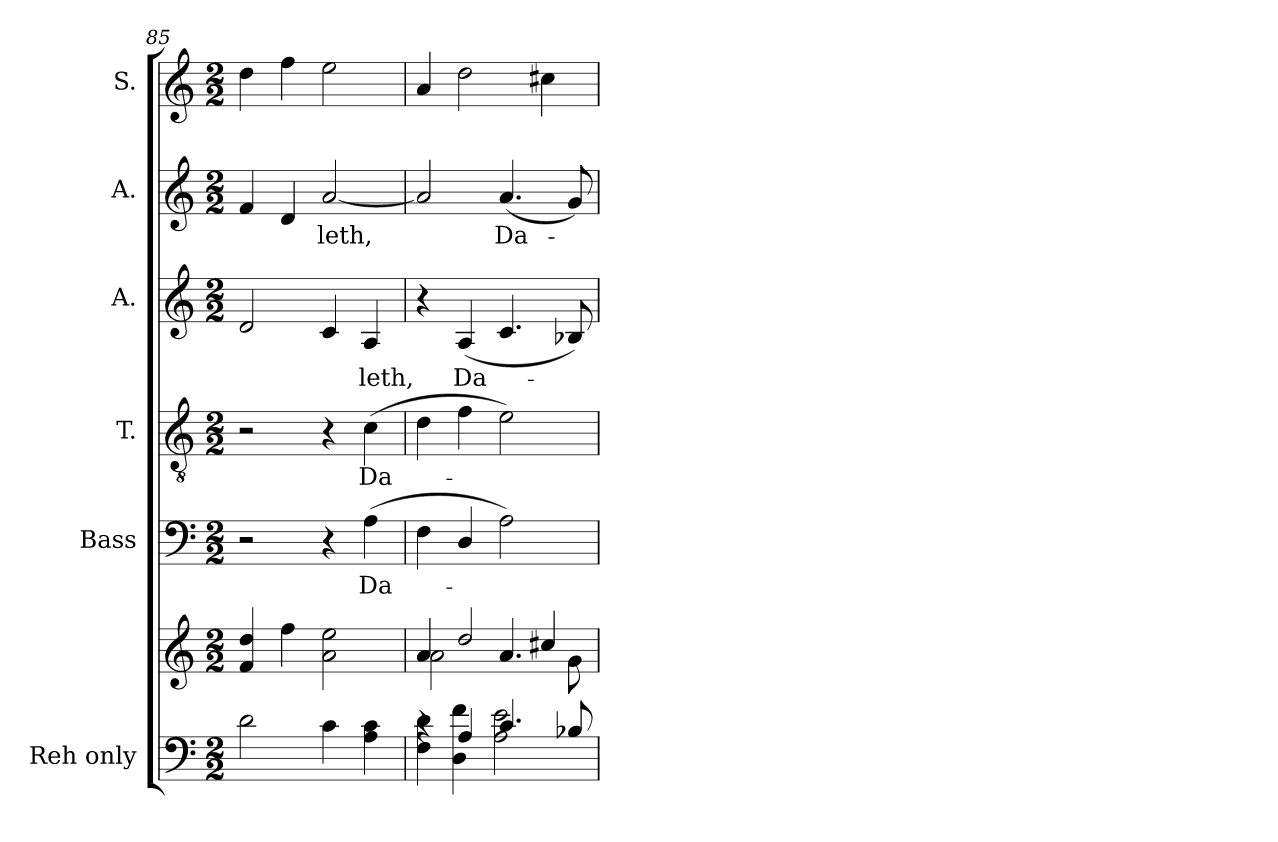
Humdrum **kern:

**kern	**kern	**kern	**text	**kern	**text	**kern	**text	**kern	**text	**kern
*part6	*part6	*part5	*part5	*part4	*part4	*part3	*part3	*part2	*part2	*part1
*staff7	*staff6	*staff5	*staff5	*staff4	*staff4	*staff3	*staff3	*staff2	*staff2	*staff1
*I"Reh only	*	*I"Bass	*	*I"T.	*	*I"A.	*	*I"A.	*	*I"S.
*	*	*I'B.	*	*	*	*	*	*	*	*
*clefF4	*clefG2	*clefF4	*	*clefGv2	*	*clefG2	*	*clefG2	*	*clefG2
*	*	*	*	*	*	*ITrd7c12	*	*ITrd7c12	*	*
*k[]	*k[]	*k[]	*	*k[]	*	*k[]	*	*k[]	*	*k[]
*C:	*C:	*C:	*	*C:	*	*C:	*	*C:	*	*C:
*M2/2	*M2/2	*M2/2	*	*M2/2	*	*M2/2	*	*M2/2	*	*M2/2
=85	=85	=85	=85	=85	=85	=85	=85	=85	=85	=85
2d\	4f/ 4dd/	2r	.	2r	.	2D/	.	4F/	.	4dd\
.	4ff\	.	.	.	.	.	.	4D/	.	4ff\
!	!	!	!	!	!	!	!	!	!LO:LY:b	!
4c\	2a\ 2ee\	4r	.	4r	.	4C/	.	[<2A/	-leth,	2ee\
!	!	!	!LO:LY:b	!	!LO:LY:b	!	!LO:LY:b	!	!	!
4A\ 4c\	.	(>4A\	Da-	(<4c\	Da-	4AA/	-leth,	.	.	.
=86	=86	=86	=86	=86	=86	=86	=86	=86	=86	=86
*^	*^	*	*	*	*	*	*	*	*	*
4rc	4F\ 4d\	4a/	2a\	4F\	.	4d\	.	4r	.	2A/]	.	4a/
!	!	!	!	!	!	!	!	!	!LO:LY:b	!	!	!
4A/	4D\ 4f\	2dd/	.	4D/	.	4f\	.	(4AA/	Da-	.	.	2dd\
!	!	!	!	!	!	!	!	!	!	!	!LO:LY:b	!
4.c/	2A\ 2e\	.	4.a/	2A\)	.	2e\)	.	4.C/	.	(<4.A/	Da-	.
.	.	4cc#X/	.	.	.	.	.	.	.	.	.	4cc#X\
8B-X/	.	.	8g\	.	.	.	.	8BB-X/)	.	8G/)	.	.
*v	*v	*	*	*	*	*	*	*	*	*	*	*
*	*v	*v	*	*	*	*	*	*	*	*	*
=	=	=	=	=	=	=	=	=	=	=
*-	*-	*-	*-	*-	*-	*-	*-	*-	*-	*-
